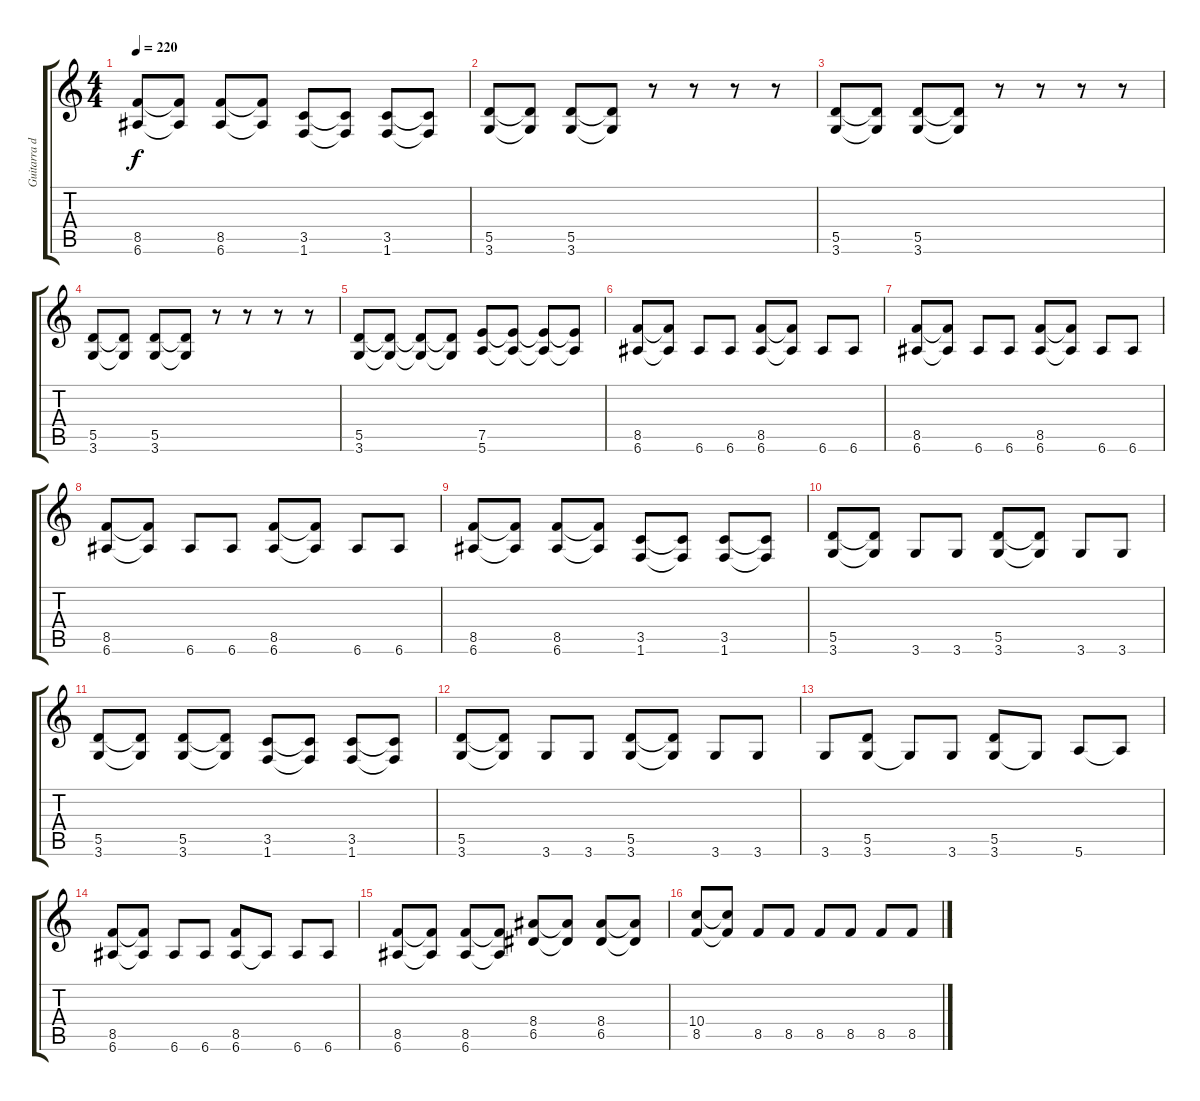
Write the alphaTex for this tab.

\track ("Guitarra distorcion" "Guitarra d") {instrument overdrivenguitar}
\staff {score tabs}
\tuning (E4 B3 G3 D3 A2 E2) {hide}
\ts (4 4)
\tempo 220
\clef g2
\ks c
(8.5 6.6).8{dy f} (8.5{t} 6.6{t}).8 (8.5 6.6).8 (8.5{t} 6.6{t}).8 (3.5 1.6).8 (3.5{t} 1.6{t}).8 (3.5 1.6).8 (3.5{t} 1.6{t}).8 |
(5.5 3.6).8 (5.5{t} 3.6{t}).8 (5.5 3.6).8 (5.5{t} 3.6{t}).8 r.8 r.8 r.8 r.8 |
(5.5 3.6).8 (5.5{t} 3.6{t}).8 (5.5 3.6).8 (5.5{t} 3.6{t}).8 r.8 r.8 r.8 r.8 |
(5.5 3.6).8 (5.5{t} 3.6{t}).8 (5.5 3.6).8 (5.5{t} 3.6{t}).8 r.8 r.8 r.8 r.8 |
(5.5 3.6).8 (5.5{t} 3.6{t}).8 (5.5{t} 3.6{t}).8 (5.5{t} 3.6{t}).8 (7.5 5.6).8 (7.5{t} 5.6{t}).8 (7.5{t} 5.6{t}).8 (7.5{t} 5.6{t}).8 |
(8.5 6.6).8 (8.5{t} 6.6{t}).8 6.6.8 6.6.8 (8.5 6.6).8 (8.5{t} 6.6{t}).8 6.6.8 6.6.8 |
(8.5 6.6).8 (8.5{t} 6.6{t}).8 6.6.8 6.6.8 (8.5 6.6).8 (8.5{t} 6.6{t}).8 6.6.8 6.6.8 |
(8.5 6.6).8 (8.5{t} 6.6{t}).8 6.6.8 6.6.8 (8.5 6.6).8 (8.5{t} 6.6{t}).8 6.6.8 6.6.8 |
(8.5 6.6).8 (8.5{t} 6.6{t}).8 (8.5 6.6).8 (8.5{t} 6.6{t}).8 (3.5 1.6).8 (3.5{t} 1.6{t}).8 (3.5 1.6).8 (3.5{t} 1.6{t}).8 |
(5.5 3.6).8 (5.5{t} 3.6{t}).8 3.6.8 3.6.8 (5.5 3.6).8 (5.5{t} 3.6{t}).8 3.6.8 3.6.8 |
(5.5 3.6).8 (5.5{t} 3.6{t}).8 (5.5 3.6).8 (5.5{t} 3.6{t}).8 (3.5 1.6).8 (3.5{t} 1.6{t}).8 (3.5 1.6).8 (3.5{t} 1.6{t}).8 |
(5.5 3.6).8 (5.5{t} 3.6{t}).8 3.6.8 3.6.8 (5.5 3.6).8 (5.5{t} 3.6{t}).8 3.6.8 3.6.8 |
3.6.8 (5.5 3.6).8 3.6{t}.8 3.6.8 (5.5 3.6).8 3.6{t}.8 5.6.8 5.6{t}.8 |
(8.5 6.6).8 (8.5{t} 6.6{t}).8 6.6.8 6.6.8 (8.5 6.6).8 6.6{t}.8 6.6.8 6.6.8 |
(8.5 6.6).8 (8.5{t} 6.6{t}).8 (8.5 6.6).8 (8.5{t} 6.6{t}).8 (8.4 6.5).8 (8.4{t} 6.5{t}).8 (8.4 6.5).8 (8.4{t} 6.5{t}).8 |
(10.4 8.5).8 (10.4{t} 8.5{t}).8 8.5.8 8.5.8 8.5.8 8.5.8 8.5.8 8.5.8
